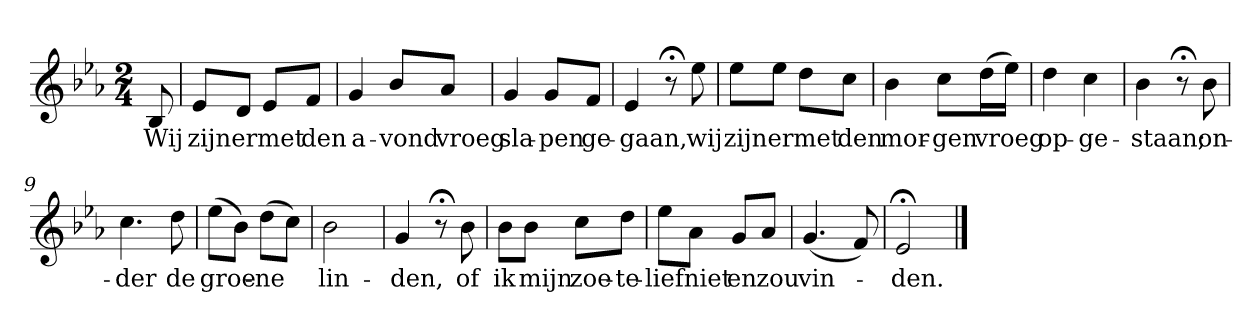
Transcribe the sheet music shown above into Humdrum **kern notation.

**kern	**text
*part1	*part1
*staff1	*staff1
*k[b-e-a-]	*
*E-:	*
*M2/4	*
*MM120	*
=	=
8B-	Wij
=1	=1
8e-L	zijn
8dJ	er
8e-L	met
8fJ	den
=2	=2
4g	a-
8b-L	-vond
8a-J	vroeg
=3	=3
4g	sla-
8gL	-pen
8fJ	ge-
=4	=4
4e-	-gaan,
8r;<	.
8ee-	wij
=5	=5
8ee-L	zijn
8ee-J	er
8ddL	met
8ccJ	den
=6	=6
4b-	mor-
8ccL	-gen
(16ddL	vroeg
16ee-JJ)	.
=7	=7
4dd	op-
4cc	-ge-
=8	=8
4b-	-staan;
8r;<	.
8b-	on-
=9	=9
4.cc	-der
8dd	de
=10	=10
(8ee-L	groe-
8b-J)	.
(8ddL	-ne
8ccJ)	.
=11	=11
2b-	lin-
=12	=12
4g	-den,
8r;<	.
8b-	of
=13	=13
8b-L	ik
8b-J	mijn
8ccL	zoe-
8ddJ	-te-
=14	=14
8ee-L	-lief
8a-J	niet
8gL	en
8a-J	zou
=15	=15
(4.g	vin-
8f)	.
=16	=16
2e-;<	-den.
==	==
*-	*-
